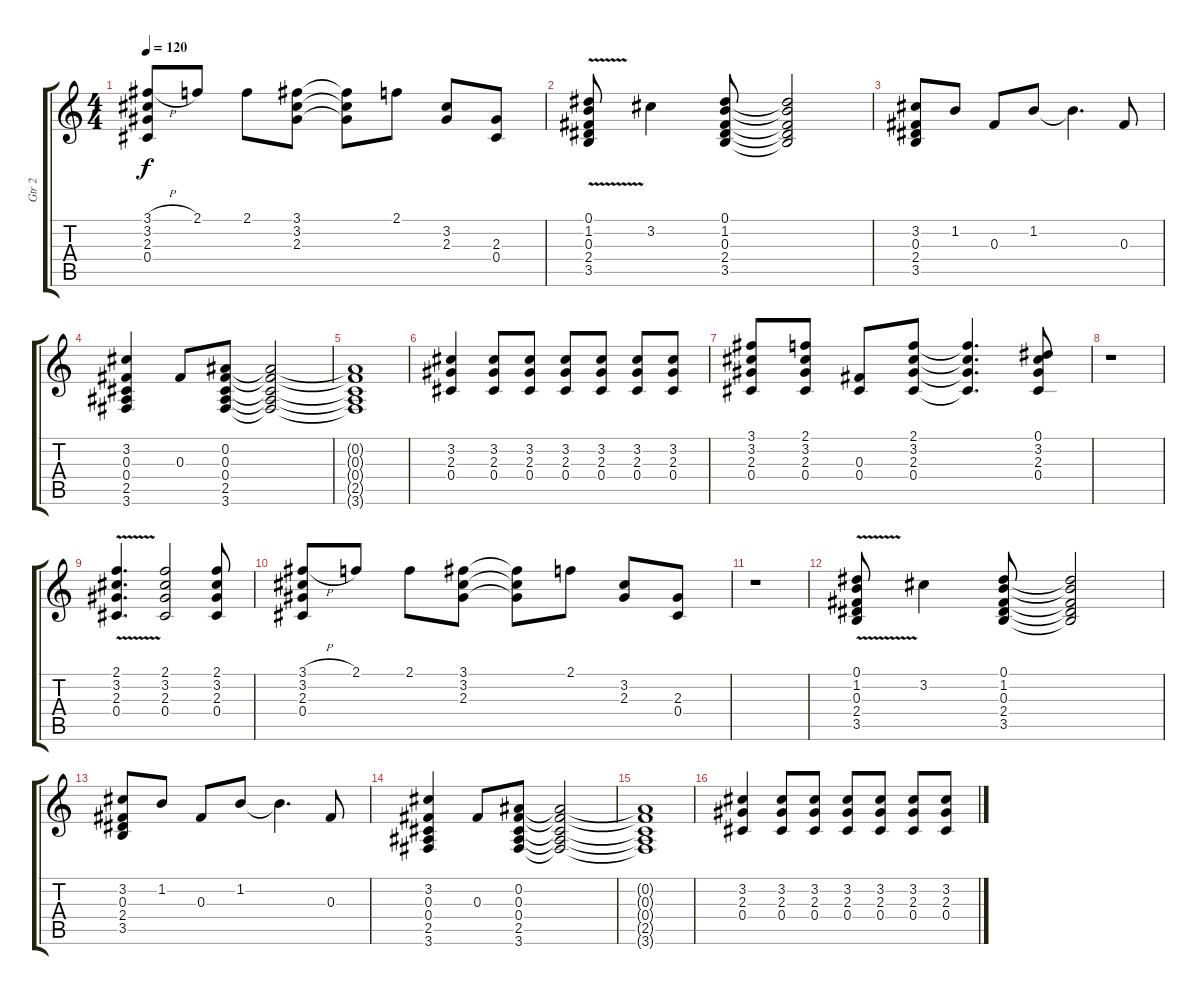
\track ("Gtr 2" "Gtr 2") {instrument acousticguitarsteel}
\staff {score tabs}
\tuning (Eb4 Bb3 Gb3 Db3 Ab2 Eb2) {hide}
\ts (4 4)
\tempo 120
\clef g2
\ks c
(3.1{h} 3.2 2.3 0.4).8{dy f} 2.1.8 2.1.8 (3.1 3.2 2.3).8 (3.1{t} 3.2{t} 2.3{t}).8 2.1.8 (3.2 2.3).8 (2.3 0.4).8 |
(0.1{v} 1.2{v} 0.3{v} 2.4{v} 3.5{v}).8 3.2.4 (0.1 1.2 0.3 2.4 3.5).8 (0.1{t} 1.2{t} 0.3{t} 2.4{t} 3.5{t}).2 |
(3.2 0.3 2.4 3.5).8 1.2.8 0.3.8 1.2.8 1.2{t}.4{d} 0.3.8 |
(3.2 0.3 0.4 2.5 3.6).4 0.3.8 (0.2 0.3 0.4 2.5 3.6).8 (0.2{t} 0.3{t} 0.4{t} 2.5{t} 3.6{t}).2 |
(0.2{t} 0.3{t} 0.4{t} 2.5{t} 3.6{t}).1 |
(3.2 2.3 0.4).4 (3.2 2.3 0.4).8 (3.2 2.3 0.4).8 (3.2 2.3 0.4).8 (3.2 2.3 0.4).8 (3.2 2.3 0.4).8 (3.2 2.3 0.4).8 |
(3.1 3.2 2.3 0.4).8 (2.1 3.2 2.3 0.4).8 (0.3 0.4).8 (2.1 3.2 2.3 0.4).8 (2.1{t} 3.2{t} 2.3{t} 0.4{t}).4{d} (0.1 3.2 2.3 0.4).8 |
r.1 |
(2.1{v} 3.2{v} 2.3{v} 0.4{v}).4{d} (2.1 3.2 2.3 0.4).2 (2.1 3.2 2.3 0.4).8 |
(3.1{h} 3.2 2.3 0.4).8 2.1.8 2.1.8 (3.1 3.2 2.3).8 (3.1{t} 3.2{t} 2.3{t}).8 2.1.8 (3.2 2.3).8 (2.3 0.4).8 |
r.1 |
(0.1{v} 1.2{v} 0.3{v} 2.4{v} 3.5{v}).8 3.2.4 (0.1 1.2 0.3 2.4 3.5).8 (0.1{t} 1.2{t} 0.3{t} 2.4{t} 3.5{t}).2 |
(3.2 0.3 2.4 3.5).8 1.2.8 0.3.8 1.2.8 1.2{t}.4{d} 0.3.8 |
(3.2 0.3 0.4 2.5 3.6).4 0.3.8 (0.2 0.3 0.4 2.5 3.6).8 (0.2{t} 0.3{t} 0.4{t} 2.5{t} 3.6{t}).2 |
(0.2{t} 0.3{t} 0.4{t} 2.5{t} 3.6{t}).1 |
(3.2 2.3 0.4).4 (3.2 2.3 0.4).8 (3.2 2.3 0.4).8 (3.2 2.3 0.4).8 (3.2 2.3 0.4).8 (3.2 2.3 0.4).8 (3.2 2.3 0.4).8
